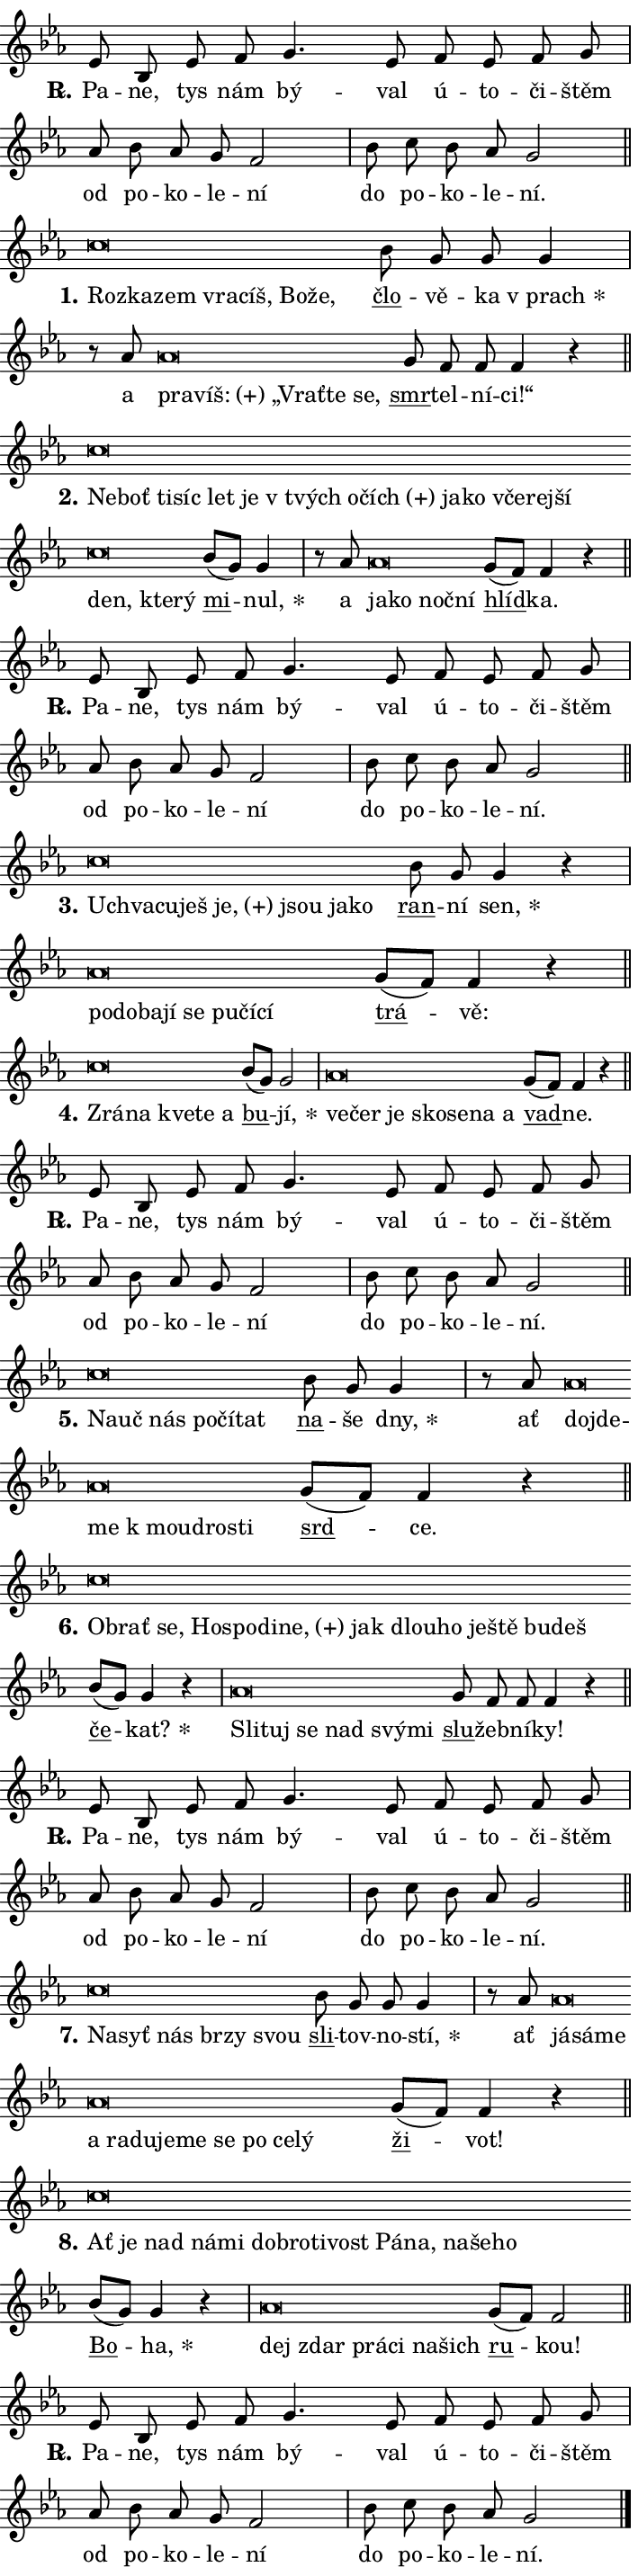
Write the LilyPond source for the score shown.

\version "2.24.0"
\header { tagline = "" }
\paper {
  indent = 0\cm
  top-margin = 0\cm
  right-margin = 0.13\cm % to fit lyric hyphens
  bottom-margin = 0\cm
  left-margin = 0\cm
  paper-width = 12\cm
  page-breaking = #ly:one-page-breaking
  system-system-spacing.basic-distance = #11
  score-system-spacing.basic-distance = #11
  ragged-last = ##f
}


%% Author: Thomas Morley
%% https://lists.gnu.org/archive/html/lilypond-user/2020-05/msg00002.html
#(define (line-position grob)
"Returns position of @var[grob} in current system:
   @code{'start}, if at first time-step
   @code{'end}, if at last time-step
   @code{'middle} otherwise
"
  (let* ((col (ly:item-get-column grob))
         (ln (ly:grob-object col 'left-neighbor))
         (rn (ly:grob-object col 'right-neighbor))
         (col-to-check-left (if (ly:grob? ln) ln col))
         (col-to-check-right (if (ly:grob? rn) rn col))
         (break-dir-left
           (and
             (ly:grob-property col-to-check-left 'non-musical #f)
             (ly:item-break-dir col-to-check-left)))
         (break-dir-right
           (and
             (ly:grob-property col-to-check-right 'non-musical #f)
             (ly:item-break-dir col-to-check-right))))
        (cond ((eqv? 1 break-dir-left) 'start)
              ((eqv? -1 break-dir-right) 'end)
              (else 'middle))))

#(define (tranparent-at-line-position vctor)
  (lambda (grob)
  "Relying on @code{line-position} select the relevant enry from @var{vctor}.
Used to determine transparency,"
    (case (line-position grob)
      ((end) (not (vector-ref vctor 0)))
      ((middle) (not (vector-ref vctor 1)))
      ((start) (not (vector-ref vctor 2))))))

noteHeadBreakVisibility =
#(define-music-function (break-visibility)(vector?)
"Makes @code{NoteHead}s transparent relying on @var{break-visibility}"
#{
  \override NoteHead.transparent =
    #(tranparent-at-line-position break-visibility)
#})

#(define delete-ledgers-for-transparent-note-heads
  (lambda (grob)
    "Reads whether a @code{NoteHead} is transparent.
If so this @code{NoteHead} is removed from @code{'note-heads} from
@var{grob}, which is supposed to be @code{LedgerLineSpanner}.
As a result ledgers are not printed for this @code{NoteHead}"
    (let* ((nhds-array (ly:grob-object grob 'note-heads))
           (nhds-list
             (if (ly:grob-array? nhds-array)
                 (ly:grob-array->list nhds-array)
                 '()))
           ;; Relies on the transparent-property being done before
           ;; Staff.LedgerLineSpanner.after-line-breaking is executed.
           ;; This is fragile ...
           (to-keep
             (remove
               (lambda (nhd)
                 (ly:grob-property nhd 'transparent #f))
               nhds-list)))
      ;; TODO find a better method to iterate over grob-arrays, similiar
      ;; to filter/remove etc for lists
      ;; For now rebuilt from scratch
      (set! (ly:grob-object grob 'note-heads)  '())
      (for-each
        (lambda (nhd)
          (ly:pointer-group-interface::add-grob grob 'note-heads nhd))
        to-keep))))

squashNotes = {
  \override NoteHead.X-extent = #'(-0.2 . 0.2)
  \override NoteHead.Y-extent = #'(-0.75 . 0)
  \override NoteHead.stencil =
    #(lambda (grob)
       (let ((pos (ly:grob-property grob 'staff-position)))
         (begin
           (if (< pos -7) (display "ERROR: Lower brevis then expected\n") (display ""))
           (if (<= pos -6) ly:text-interface::print ly:note-head::print))))
}
unSquashNotes = {
  \revert NoteHead.X-extent
  \revert NoteHead.Y-extent
  \revert NoteHead.stencil
}

hideNotes = \noteHeadBreakVisibility #begin-of-line-visible
unHideNotes = \noteHeadBreakVisibility #all-visible

% work-around for resetting accidentals
% https://lilypond.org/doc/v2.23/Documentation/notation/displaying-rhythms#unmetered-music
cadenzaMeasure = {
  \cadenzaOff
  \partial 1024 s1024
  \cadenzaOn
}

#(define-markup-command (accent layout props text) (markup?)
  "Underline accented syllable"
  (interpret-markup layout props
    #{\markup \override #'(offset . 4.3) \underline { #text }#}))

responsum = \markup \concat {
  "R" \hspace #-1.05 \path #0.1 #'((moveto 0 0.07) (lineto 0.9 0.8)) \hspace #0.05 "."
}

spaceSize = #0.6828661417322834 % exact space size for TeX Gyre Schola

\layout {
  \context {
    \Staff
    \remove "Time_signature_engraver"
    \override LedgerLineSpanner.after-line-breaking = #delete-ledgers-for-transparent-note-heads
  }
  \context {
    \Lyrics {
      \override LyricSpace.minimum-distance = \spaceSize
      \override LyricText.font-name = #"TeX Gyre Schola"
      \override LyricText.font-size = 1
      \override StanzaNumber.font-name = #"TeX Gyre Schola Bold"
      \override StanzaNumber.font-size = 1
    }
  }
  \context {
    \Score 
    \override NoteHead.text =
      #(lambda (grob) 
        (let ((pos (ly:grob-property grob 'staff-position)))
          #{\markup {
            \combine
              \halign #-0.55 \raise #(if (= pos -6) 0 0.5) \override #'(thickness . 2) \draw-line #'(3.2 . 0)
              \musicglyph "noteheads.sM1"
          }#}))
  }
}

% magnetic-lyrics.ily
%
%   written by
%     Jean Abou Samra <jean@abou-samra.fr>
%     Werner Lemberg <wl@gnu.org>
%
%   adapted by
%     Jiri Hon <jiri.hon@gmail.com>
%
% Version 2022-Apr-15

% https://www.mail-archive.com/lilypond-user@gnu.org/msg149350.html

#(define (Left_hyphen_pointer_engraver context)
   "Collect syllable-hyphen-syllable occurrences in lyrics and store
them in properties.  This engraver only looks to the left.  For
example, if the lyrics input is @code{foo -- bar}, it does the
following.

@itemize @bullet
@item
Set the @code{text} property of the @code{LyricHyphen} grob between
@q{foo} and @q{bar} to @code{foo}.

@item
Set the @code{left-hyphen} property of the @code{LyricText} grob with
text @q{foo} to the @code{LyricHyphen} grob between @q{foo} and
@q{bar}.
@end itemize

Use this auxiliary engraver in combination with the
@code{lyric-@/text::@/apply-@/magnetic-@/offset!} hook."
   (let ((hyphen #f)
         (text #f))
     (make-engraver
      (acknowledgers
       ((lyric-syllable-interface engraver grob source-engraver)
        (set! text grob)))
      (end-acknowledgers
       ((lyric-hyphen-interface engraver grob source-engraver)
        ;(when (not (grob::has-interface grob 'lyric-space-interface))
          (set! hyphen grob)));)
      ((stop-translation-timestep engraver)
       (when (and text hyphen)
         (ly:grob-set-object! text 'left-hyphen hyphen))
       (set! text #f)
       (set! hyphen #f)))))

#(define (lyric-text::apply-magnetic-offset! grob)
   "If the space between two syllables is less than the value in
property @code{LyricText@/.details@/.squash-threshold}, move the right
syllable to the left so that it gets concatenated with the left
syllable.

Use this function as a hook for
@code{LyricText@/.after-@/line-@/breaking} if the
@code{Left_@/hyphen_@/pointer_@/engraver} is active."
   (let ((hyphen (ly:grob-object grob 'left-hyphen #f)))
     (when hyphen
       (let ((left-text (ly:spanner-bound hyphen LEFT)))
         (when (grob::has-interface left-text 'lyric-syllable-interface)
           (let* ((common (ly:grob-common-refpoint grob left-text X))
                  (this-x-ext (ly:grob-extent grob common X))
                  (left-x-ext
                   (begin
                     ;; Trigger magnetism for left-text.
                     (ly:grob-property left-text 'after-line-breaking)
                     (ly:grob-extent left-text common X)))
                  ;; `delta` is the gap width between two syllables.
                  (delta (- (interval-start this-x-ext)
                            (interval-end left-x-ext)))
                  (details (ly:grob-property grob 'details))
                  (threshold (assoc-get 'squash-threshold details 0.2)))
             (when (< delta threshold)
               (let* (;; We have to manipulate the input text so that
                      ;; ligatures crossing syllable boundaries are not
                      ;; disabled.  For languages based on the Latin
                      ;; script this is essentially a beautification.
                      ;; However, for non-Western scripts it can be a
                      ;; necessity.
                      (lt (ly:grob-property left-text 'text))
                      (rt (ly:grob-property grob 'text))
                      (is-space (grob::has-interface hyphen 'lyric-space-interface))
                      (space (if is-space " " ""))
                      (extra-delta (if is-space spaceSize 0))
                      ;; Append new syllable.
                      (ltrt-space (if (and (string? lt) (string? rt))
                                (string-append lt space rt)
                                (make-concat-markup (list lt space rt))))
                      ;; Right-align `ltrt` to the right side.
                      (ltrt-space-markup (grob-interpret-markup
                               grob
                               (make-translate-markup
                                (cons (interval-length this-x-ext) 0)
                                (make-right-align-markup ltrt-space)))))
                 (begin
                   ;; Don't print `left-text`.
                   (ly:grob-set-property! left-text 'stencil #f)
                   ;; Set text and stencil (which holds all collected
                   ;; syllables so far) and shift it to the left.
                   (ly:grob-set-property! grob 'text ltrt-space)
                   (ly:grob-set-property! grob 'stencil ltrt-space-markup)
                   (ly:grob-translate-axis! grob (- (- delta extra-delta)) X))))))))))


#(define (lyric-hyphen::displace-bounds-first grob)
   ;; Make very sure this callback isn't triggered too early.
   (let ((left (ly:spanner-bound grob LEFT))
         (right (ly:spanner-bound grob RIGHT)))
     (ly:grob-property left 'after-line-breaking)
     (ly:grob-property right 'after-line-breaking)
     (ly:lyric-hyphen::print grob)))

squashThreshold = #0.4

\layout {
  \context {
    \Lyrics
    \consists #Left_hyphen_pointer_engraver
    \override LyricText.after-line-breaking =
      #lyric-text::apply-magnetic-offset!
    \override LyricHyphen.stencil = #lyric-hyphen::displace-bounds-first
    \override LyricText.details.squash-threshold = \squashThreshold
    \override LyricHyphen.minimum-distance = 0
    \override LyricHyphen.minimum-length = \squashThreshold
  }
}

squashText = \override LyricText.details.squash-threshold = 9999
unSquashText = \override LyricText.details.squash-threshold = \squashThreshold

leftText = \override LyricText.self-alignment-X = #LEFT
unLeftText = \revert LyricText.self-alignment-X

starOffset = #(lambda (grob) 
                (let ((x_offset (ly:self-alignment-interface::aligned-on-x-parent grob)))
                  (if (= x_offset 0) 0 (+ x_offset 1.2))))

star = #(define-music-function (syllable)(string?)
"Append star separator at the end of a syllable"
#{
  \once \override LyricText.X-offset = #starOffset
  \lyricmode { \markup {
    #syllable
    \override #'((font-name . "TeX Gyre Schola Bold")) \hspace #0.2 \lower #0.65 \larger "*"
  } }
#})

starAccent = #(define-music-function (syllable)(string?)
"Append star separator at the end of a syllable and make accent"
#{
  \once \override LyricText.X-offset = #starOffset
  \lyricmode { \markup {
    \accent #syllable
    \override #'((font-name . "TeX Gyre Schola Bold")) \hspace #0.2 \lower #0.65 \larger "*"
  } }
#})

breath = #(define-music-function (syllable)(string?)
"Append breathing indicator at the end of a syllable"
#{
  \lyricmode { \markup { #syllable "+" } }
#})

optionalBreath = #(define-music-function (syllable)(string?)
"Append optional breathing indicator at the end of a syllable"
#{
  \lyricmode { \markup { #syllable "(+)" } }
#})


\score {
    <<
        \new Voice = "melody" { \cadenzaOn \key es \major \relative { es'8 bes es f g4. es8 \bar "" f es f g \cadenzaMeasure \bar "|" as bes as g f2 \cadenzaMeasure \bar "|" bes8 c bes as g2 \cadenzaMeasure \bar "||" \break } }
        \new Lyrics \lyricsto "melody" { \lyricmode { \set stanza = \responsum
Pa -- ne, tys nám bý -- val ú -- to -- či -- štěm od po -- ko -- le -- ní do po -- ko -- le -- ní. } }
    >>
    \layout {}
}

\score {
    <<
        \new Voice = "melody" { \cadenzaOn \key es \major \relative { \squashNotes c''\breve*1/16 \hideNotes \breve*1/16 \bar "" \breve*1/16 \bar "" \breve*1/16 \bar "" \breve*1/16 \bar "" \breve*1/16 \breve*1/16 \bar "" \unHideNotes \unSquashNotes \bar "" bes8 g g g4 \cadenzaMeasure \bar "|" r8 as8 \squashNotes as\breve*1/16 \hideNotes \breve*1/16 \bar "" \breve*1/16 \bar "" \breve*1/16 \breve*1/16 \bar "" \unHideNotes \unSquashNotes \bar "" g8 f f f4 r \cadenzaMeasure \bar "||" \break } }
        \new Lyrics \lyricsto "melody" { \lyricmode { \set stanza = "1."
\leftText Roz -- \squashText ka -- zem vra -- cíš, Bo -- že, \unLeftText \unSquashText \markup \accent člo -- vě -- ka \star "v prach" a \leftText pra -- \squashText \optionalBreath víš: „Vrať -- te se, \unLeftText \unSquashText \markup \accent smr -- tel -- ní -- ci!“ } }
    >>
    \layout {}
}

\score {
    <<
        \new Voice = "melody" { \cadenzaOn \key es \major \relative { \squashNotes c''\breve*1/16 \hideNotes \breve*1/16 \bar "" \breve*1/16 \bar "" \breve*1/16 \bar "" \breve*1/16 \bar "" \breve*1/16 \bar "" \breve*1/16 \bar "" \breve*1/16 \bar "" \breve*1/16 \bar "" \breve*1/16 \bar "" \breve*1/16 \bar "" \breve*1/16 \bar "" \breve*1/16 \bar "" \breve*1/16 \bar "" \breve*1/16 \bar "" \breve*1/16 \breve*1/16 \bar "" \unHideNotes \unSquashNotes \bar "" bes8[( g)] g4 \cadenzaMeasure \bar "|" r8 as8 \squashNotes as\breve*1/16 \hideNotes \breve*1/16 \bar "" \breve*1/16 \breve*1/16 \bar "" \unHideNotes \unSquashNotes \bar "" g8[( f)] f4 r \cadenzaMeasure \bar "||" \break } }
        \new Lyrics \lyricsto "melody" { \lyricmode { \set stanza = "2."
\leftText Ne -- \squashText boť ti -- síc let je "v tvých" o -- \optionalBreath čích ja -- ko vče -- rej -- ší den, kte -- rý \unLeftText \unSquashText \markup \accent mi -- \star nul, a \leftText ja -- \squashText ko noč -- ní \unLeftText \unSquashText \markup \accent hlíd -- ka. } }
    >>
    \layout {}
}

\score {
    <<
        \new Voice = "melody" { \cadenzaOn \key es \major \relative { es'8 bes es f g4. es8 \bar "" f es f g \cadenzaMeasure \bar "|" as bes as g f2 \cadenzaMeasure \bar "|" bes8 c bes as g2 \cadenzaMeasure \bar "||" \break } }
        \new Lyrics \lyricsto "melody" { \lyricmode { \set stanza = \responsum
Pa -- ne, tys nám bý -- val ú -- to -- či -- štěm od po -- ko -- le -- ní do po -- ko -- le -- ní. } }
    >>
    \layout {}
}

\score {
    <<
        \new Voice = "melody" { \cadenzaOn \key es \major \relative { \squashNotes c''\breve*1/16 \hideNotes \breve*1/16 \bar "" \breve*1/16 \bar "" \breve*1/16 \bar "" \breve*1/16 \bar "" \breve*1/16 \breve*1/16 \bar "" \unHideNotes \unSquashNotes \bar "" bes8 g g4 r \cadenzaMeasure \bar "|" \squashNotes as\breve*1/16 \hideNotes \breve*1/16 \bar "" \breve*1/16 \bar "" \breve*1/16 \bar "" \breve*1/16 \bar "" \breve*1/16 \bar "" \breve*1/16 \breve*1/16 \bar "" \unHideNotes \unSquashNotes \bar "" g8[( f)] f4 r \cadenzaMeasure \bar "||" \break } }
        \new Lyrics \lyricsto "melody" { \lyricmode { \set stanza = "3."
\leftText Uchva -- \squashText cu -- ješ \optionalBreath je, jsou ja -- ko \unLeftText \unSquashText \markup \accent ran -- ní \star sen, \leftText po -- \squashText do -- ba -- jí se pu -- čí -- cí \unLeftText \unSquashText \markup \accent trá -- vě: } }
    >>
    \layout {}
}

\score {
    <<
        \new Voice = "melody" { \cadenzaOn \key es \major \relative { \squashNotes c''\breve*1/16 \hideNotes \breve*1/16 \bar "" \breve*1/16 \bar "" \breve*1/16 \breve*1/16 \bar "" \unHideNotes \unSquashNotes \bar "" bes8[( g)] g2 \cadenzaMeasure \bar "|" \squashNotes as\breve*1/16 \hideNotes \breve*1/16 \bar "" \breve*1/16 \bar "" \breve*1/16 \bar "" \breve*1/16 \bar "" \breve*1/16 \breve*1/16 \bar "" \unHideNotes \unSquashNotes \bar "" g8[( f)] f4 r \cadenzaMeasure \bar "||" \break } }
        \new Lyrics \lyricsto "melody" { \lyricmode { \set stanza = "4."
\leftText Zrá -- \squashText na kve -- te a \unLeftText \unSquashText \markup \accent bu -- \star jí, \leftText ve -- \squashText čer je sko -- se -- na a \unLeftText \unSquashText \markup \accent vad -- ne. } }
    >>
    \layout {}
}

\score {
    <<
        \new Voice = "melody" { \cadenzaOn \key es \major \relative { es'8 bes es f g4. es8 \bar "" f es f g \cadenzaMeasure \bar "|" as bes as g f2 \cadenzaMeasure \bar "|" bes8 c bes as g2 \cadenzaMeasure \bar "||" \break } }
        \new Lyrics \lyricsto "melody" { \lyricmode { \set stanza = \responsum
Pa -- ne, tys nám bý -- val ú -- to -- či -- štěm od po -- ko -- le -- ní do po -- ko -- le -- ní. } }
    >>
    \layout {}
}

\score {
    <<
        \new Voice = "melody" { \cadenzaOn \key es \major \relative { \squashNotes c''\breve*1/16 \hideNotes \breve*1/16 \bar "" \breve*1/16 \bar "" \breve*1/16 \bar "" \breve*1/16 \breve*1/16 \bar "" \unHideNotes \unSquashNotes \bar "" bes8 g g4 \cadenzaMeasure \bar "|" r8 as8 \squashNotes as\breve*1/16 \hideNotes \breve*1/16 \bar "" \breve*1/16 \bar "" \breve*1/16 \bar "" \breve*1/16 \breve*1/16 \bar "" \unHideNotes \unSquashNotes \bar "" g8[( f)] f4 r \cadenzaMeasure \bar "||" \break } }
        \new Lyrics \lyricsto "melody" { \lyricmode { \set stanza = "5."
\leftText Na -- \squashText uč nás po -- čí -- tat \unLeftText \unSquashText \markup \accent na -- še \star dny, ať \leftText do -- \squashText jde -- me "k mou" -- dro -- sti \unLeftText \unSquashText \markup \accent srd -- ce. } }
    >>
    \layout {}
}

\score {
    <<
        \new Voice = "melody" { \cadenzaOn \key es \major \relative { \squashNotes c''\breve*1/16 \hideNotes \breve*1/16 \bar "" \breve*1/16 \bar "" \breve*1/16 \bar "" \breve*1/16 \bar "" \breve*1/16 \bar "" \breve*1/16 \bar "" \breve*1/16 \bar "" \breve*1/16 \bar "" \breve*1/16 \bar "" \breve*1/16 \bar "" \breve*1/16 \bar "" \breve*1/16 \breve*1/16 \bar "" \unHideNotes \unSquashNotes \bar "" bes8[( g)] g4 r \cadenzaMeasure \bar "|" \squashNotes as\breve*1/16 \hideNotes \breve*1/16 \bar "" \breve*1/16 \bar "" \breve*1/16 \bar "" \breve*1/16 \breve*1/16 \bar "" \unHideNotes \unSquashNotes \bar "" g8 f f f4 r \cadenzaMeasure \bar "||" \break } }
        \new Lyrics \lyricsto "melody" { \lyricmode { \set stanza = "6."
\leftText Ob -- \squashText rať se, Ho -- spo -- di -- \optionalBreath ne, jak dlou -- ho je -- ště bu -- deš \unLeftText \unSquashText \markup \accent če -- \star kat? \leftText Sli -- \squashText tuj se nad svý -- mi \unLeftText \unSquashText \markup \accent slu -- žeb -- ní -- ky! } }
    >>
    \layout {}
}

\score {
    <<
        \new Voice = "melody" { \cadenzaOn \key es \major \relative { es'8 bes es f g4. es8 \bar "" f es f g \cadenzaMeasure \bar "|" as bes as g f2 \cadenzaMeasure \bar "|" bes8 c bes as g2 \cadenzaMeasure \bar "||" \break } }
        \new Lyrics \lyricsto "melody" { \lyricmode { \set stanza = \responsum
Pa -- ne, tys nám bý -- val ú -- to -- či -- štěm od po -- ko -- le -- ní do po -- ko -- le -- ní. } }
    >>
    \layout {}
}

\score {
    <<
        \new Voice = "melody" { \cadenzaOn \key es \major \relative { \squashNotes c''\breve*1/16 \hideNotes \breve*1/16 \bar "" \breve*1/16 \bar "" \breve*1/16 \bar "" \breve*1/16 \breve*1/16 \bar "" \unHideNotes \unSquashNotes \bar "" bes8 g g g4 \cadenzaMeasure \bar "|" r8 as8 \squashNotes as\breve*1/16 \hideNotes \breve*1/16 \bar "" \breve*1/16 \bar "" \breve*1/16 \bar "" \breve*1/16 \bar "" \breve*1/16 \bar "" \breve*1/16 \bar "" \breve*1/16 \bar "" \breve*1/16 \bar "" \breve*1/16 \bar "" \breve*1/16 \breve*1/16 \bar "" \unHideNotes \unSquashNotes \bar "" g8[( f)] f4 r \cadenzaMeasure \bar "||" \break } }
        \new Lyrics \lyricsto "melody" { \lyricmode { \set stanza = "7."
\leftText Na -- \squashText syť nás br -- zy svou \unLeftText \unSquashText \markup \accent sli -- tov -- no -- \star stí, ať \leftText já -- \squashText sá -- me a ra -- du -- je -- me se po ce -- lý \unLeftText \unSquashText \markup \accent ži -- vot! } }
    >>
    \layout {}
}

\score {
    <<
        \new Voice = "melody" { \cadenzaOn \key es \major \relative { \squashNotes c''\breve*1/16 \hideNotes \breve*1/16 \bar "" \breve*1/16 \bar "" \breve*1/16 \bar "" \breve*1/16 \bar "" \breve*1/16 \bar "" \breve*1/16 \bar "" \breve*1/16 \bar "" \breve*1/16 \bar "" \breve*1/16 \bar "" \breve*1/16 \bar "" \breve*1/16 \bar "" \breve*1/16 \breve*1/16 \bar "" \unHideNotes \unSquashNotes \bar "" bes8[( g)] g4 r \cadenzaMeasure \bar "|" \squashNotes as\breve*1/16 \hideNotes \breve*1/16 \bar "" \breve*1/16 \bar "" \breve*1/16 \bar "" \breve*1/16 \breve*1/16 \bar "" \unHideNotes \unSquashNotes \bar "" g8[( f)] f2 \cadenzaMeasure \bar "||" \break } }
        \new Lyrics \lyricsto "melody" { \lyricmode { \set stanza = "8."
\leftText Ať \squashText je nad ná -- mi dob -- ro -- ti -- vost Pá -- na, na -- še -- ho \unLeftText \unSquashText \markup \accent Bo -- \star ha, \leftText dej \squashText zdar prá -- ci na -- šich \unLeftText \unSquashText \markup \accent ru -- kou! } }
    >>
    \layout {}
}

\score {
    <<
        \new Voice = "melody" { \cadenzaOn \key es \major \relative { es'8 bes es f g4. es8 \bar "" f es f g \cadenzaMeasure \bar "|" as bes as g f2 \cadenzaMeasure \bar "|" bes8 c bes as g2 \cadenzaMeasure \bar "||" \break } \bar "|." }
        \new Lyrics \lyricsto "melody" { \lyricmode { \set stanza = \responsum
Pa -- ne, tys nám bý -- val ú -- to -- či -- štěm od po -- ko -- le -- ní do po -- ko -- le -- ní. } }
    >>
    \layout {}
}
